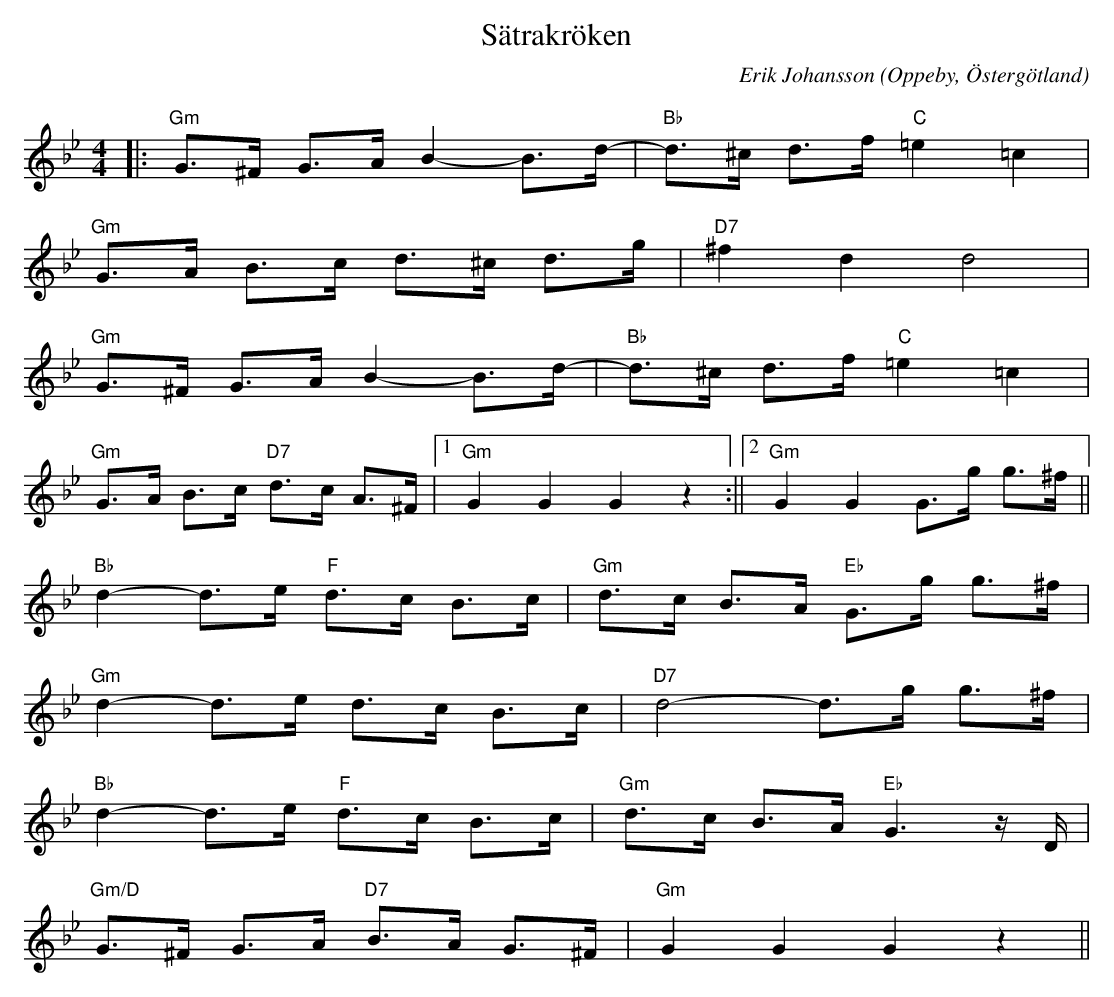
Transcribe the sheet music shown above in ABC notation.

X:1
T:Sätrakröken
C:Erik Johansson
O:Oppeby, Östergötland
Q:130
M:4/4
L:1/8
K:Gm
|:"Gm"G>^F G>A B2-B>d-|"Bb" d>^c d>f"C" =e2 =c2|
  "Gm"G>A B>c d>^c d>g|"D7" ^f2 d2 d4 |
  "Gm"G>^F G>A B2-B>d-|"Bb" d>^c d>f"C" =e2 =c2|
  "Gm"G>A B>c "D7"d>c A>^F|1"Gm" G2 G2 G2 z2 :||2 "Gm" G2 G2 G>g g>^f ||
  "Bb" d2-d>e "F" d>c B>c | "Gm" d>c B>A "Eb" G>g g>^f |
  "Gm" d2-d>e  d>c B>c | "D7" d4-d>g g>^f |
  "Bb" d2-d>e "F" d>c B>c | "Gm" d>c B>A "Eb" G3z/ D/ |
  "Gm/D" G>^F G>A "D7" B>A G>^F | "Gm" G2 G2 G2 z2 ||
